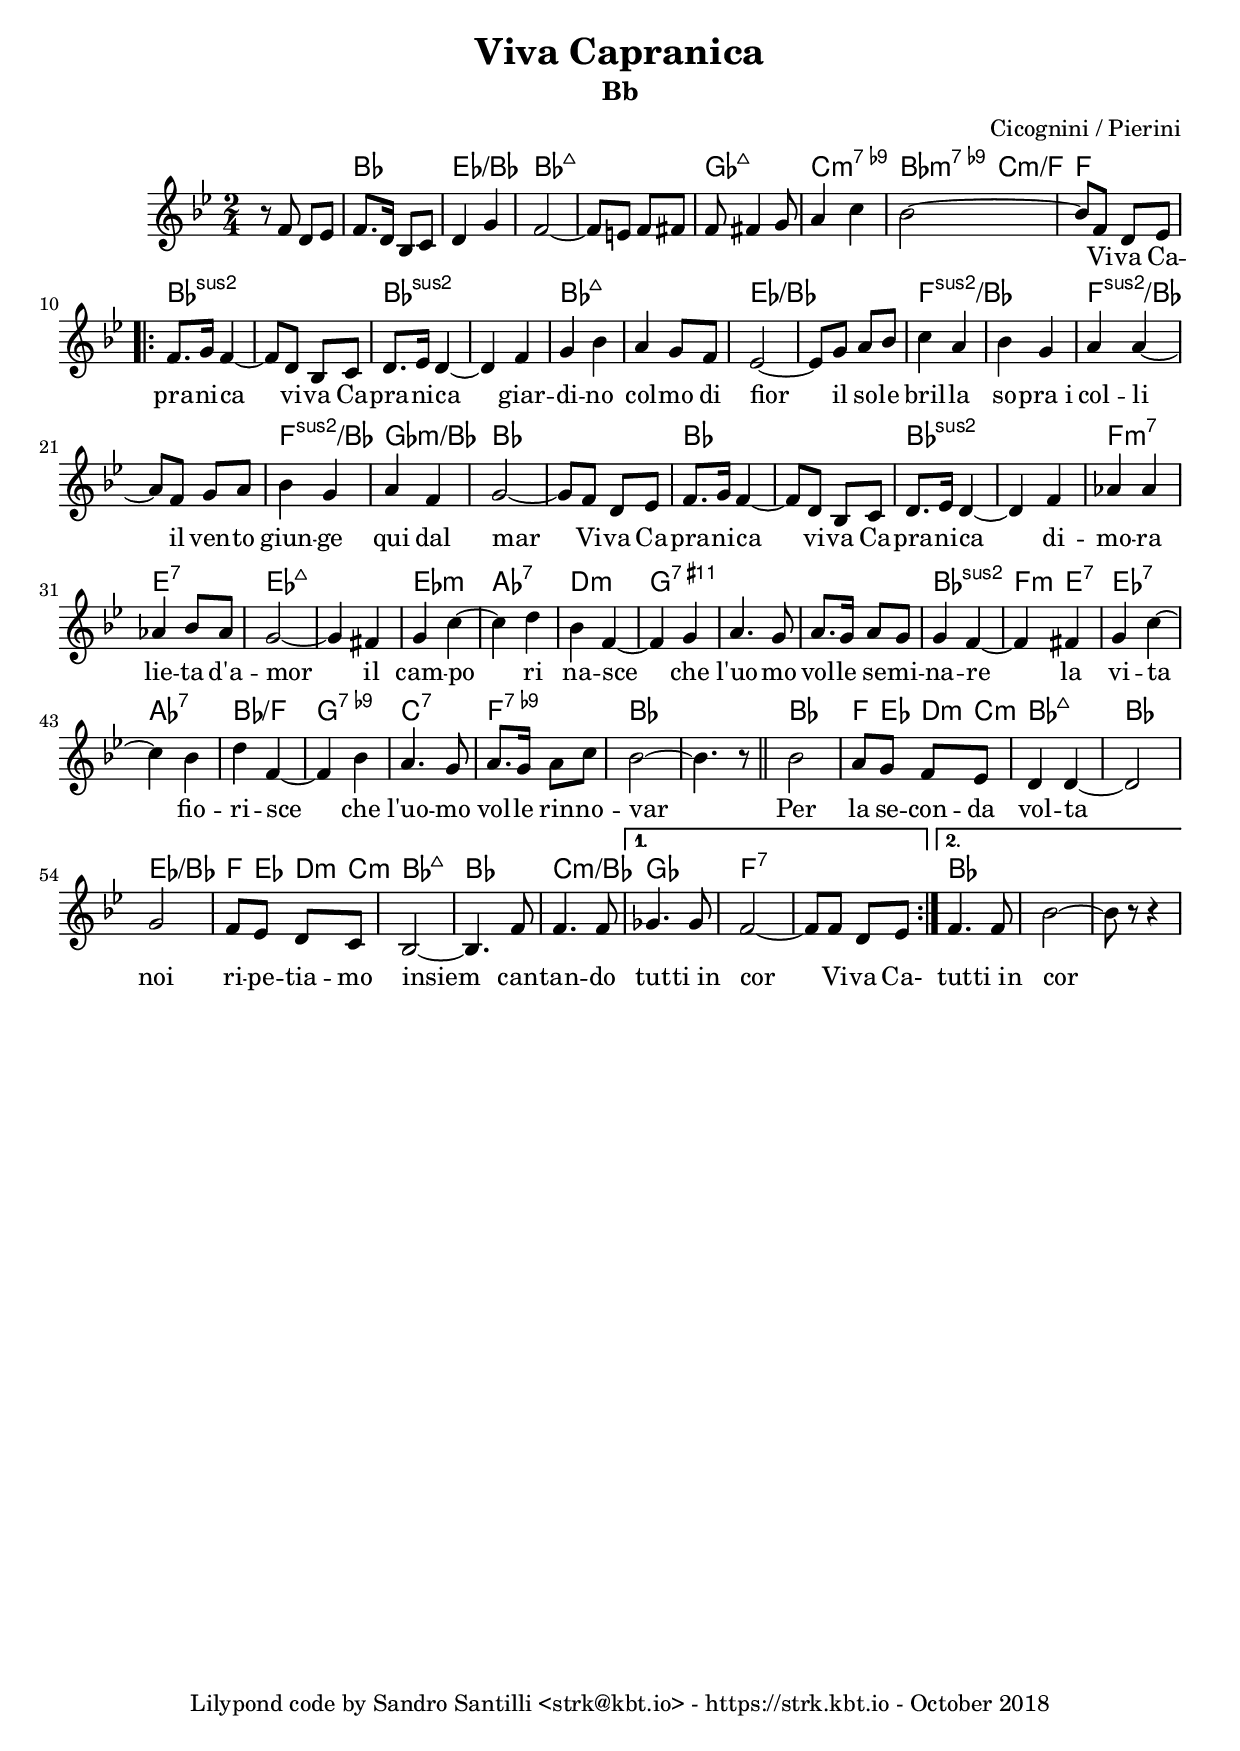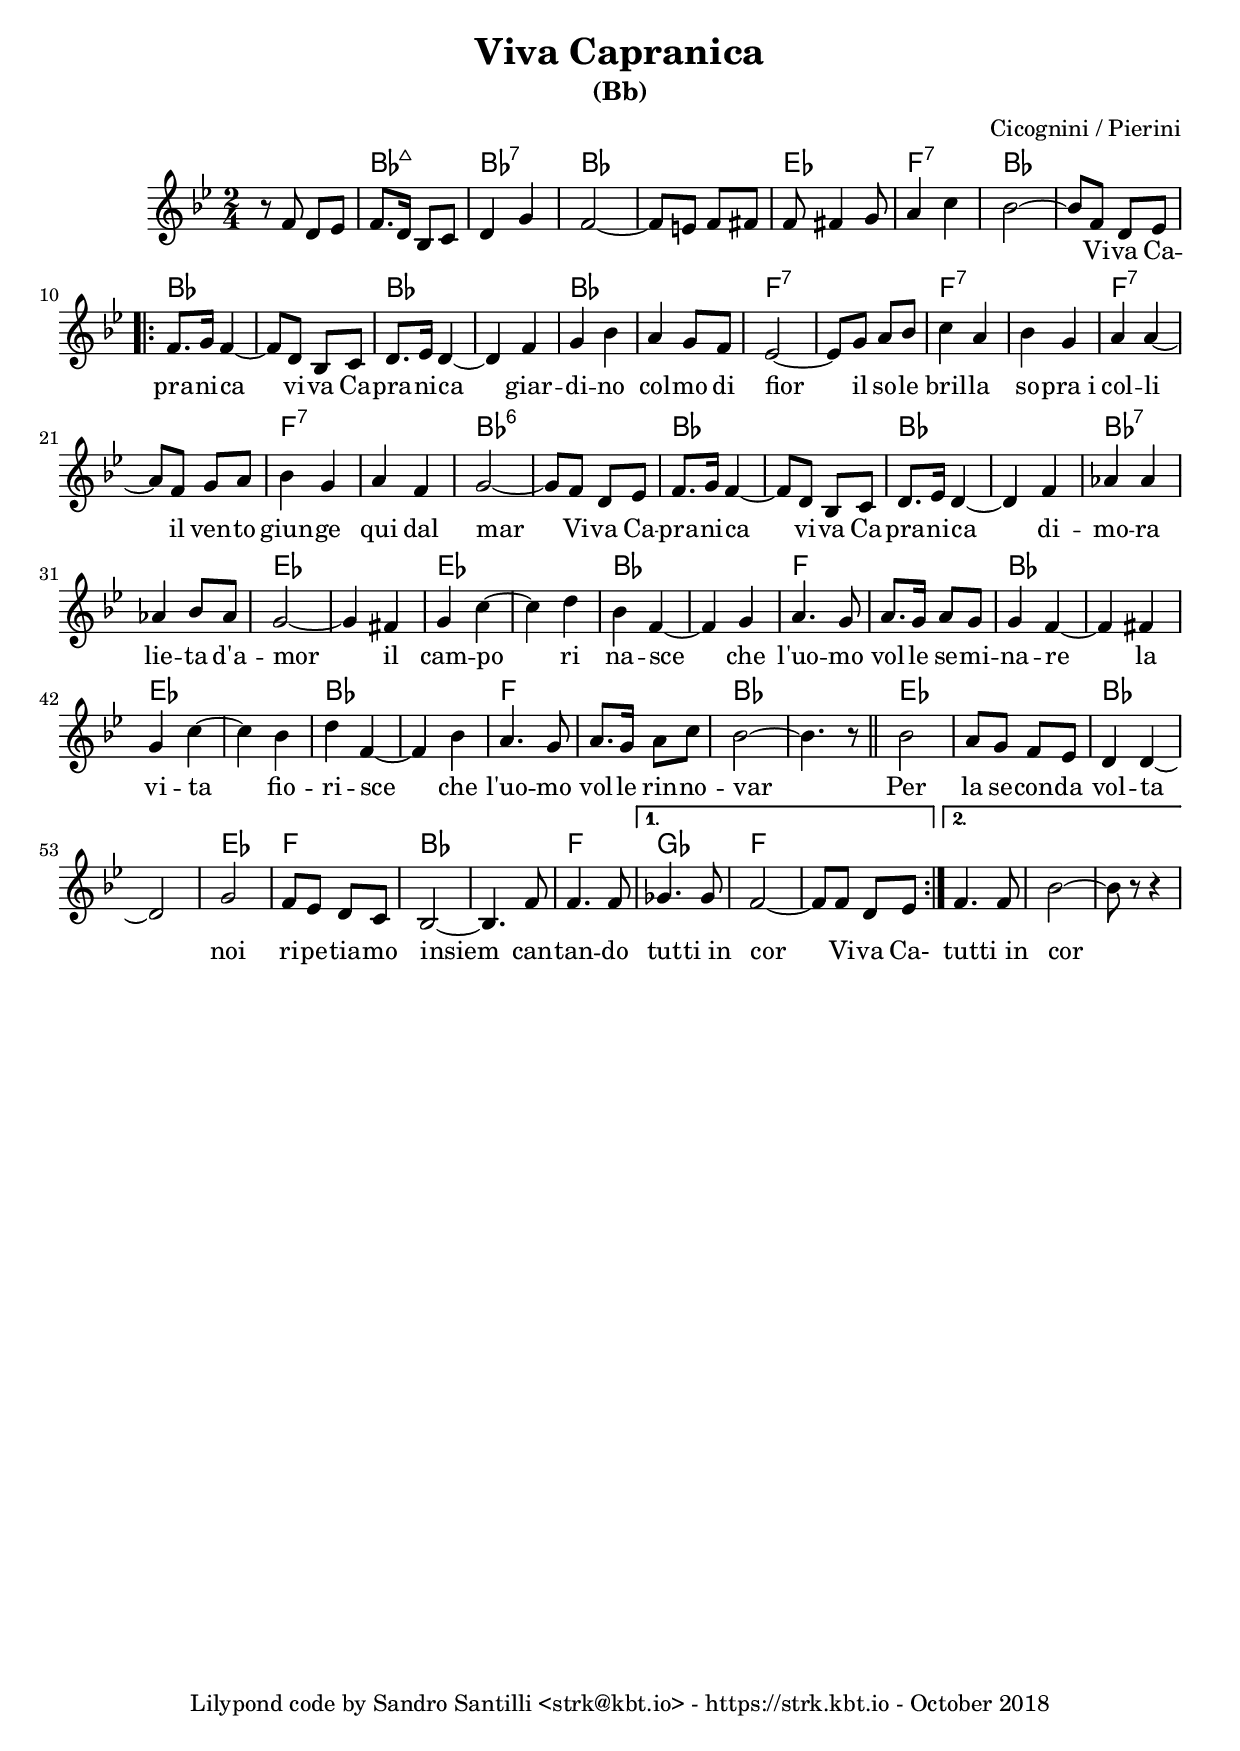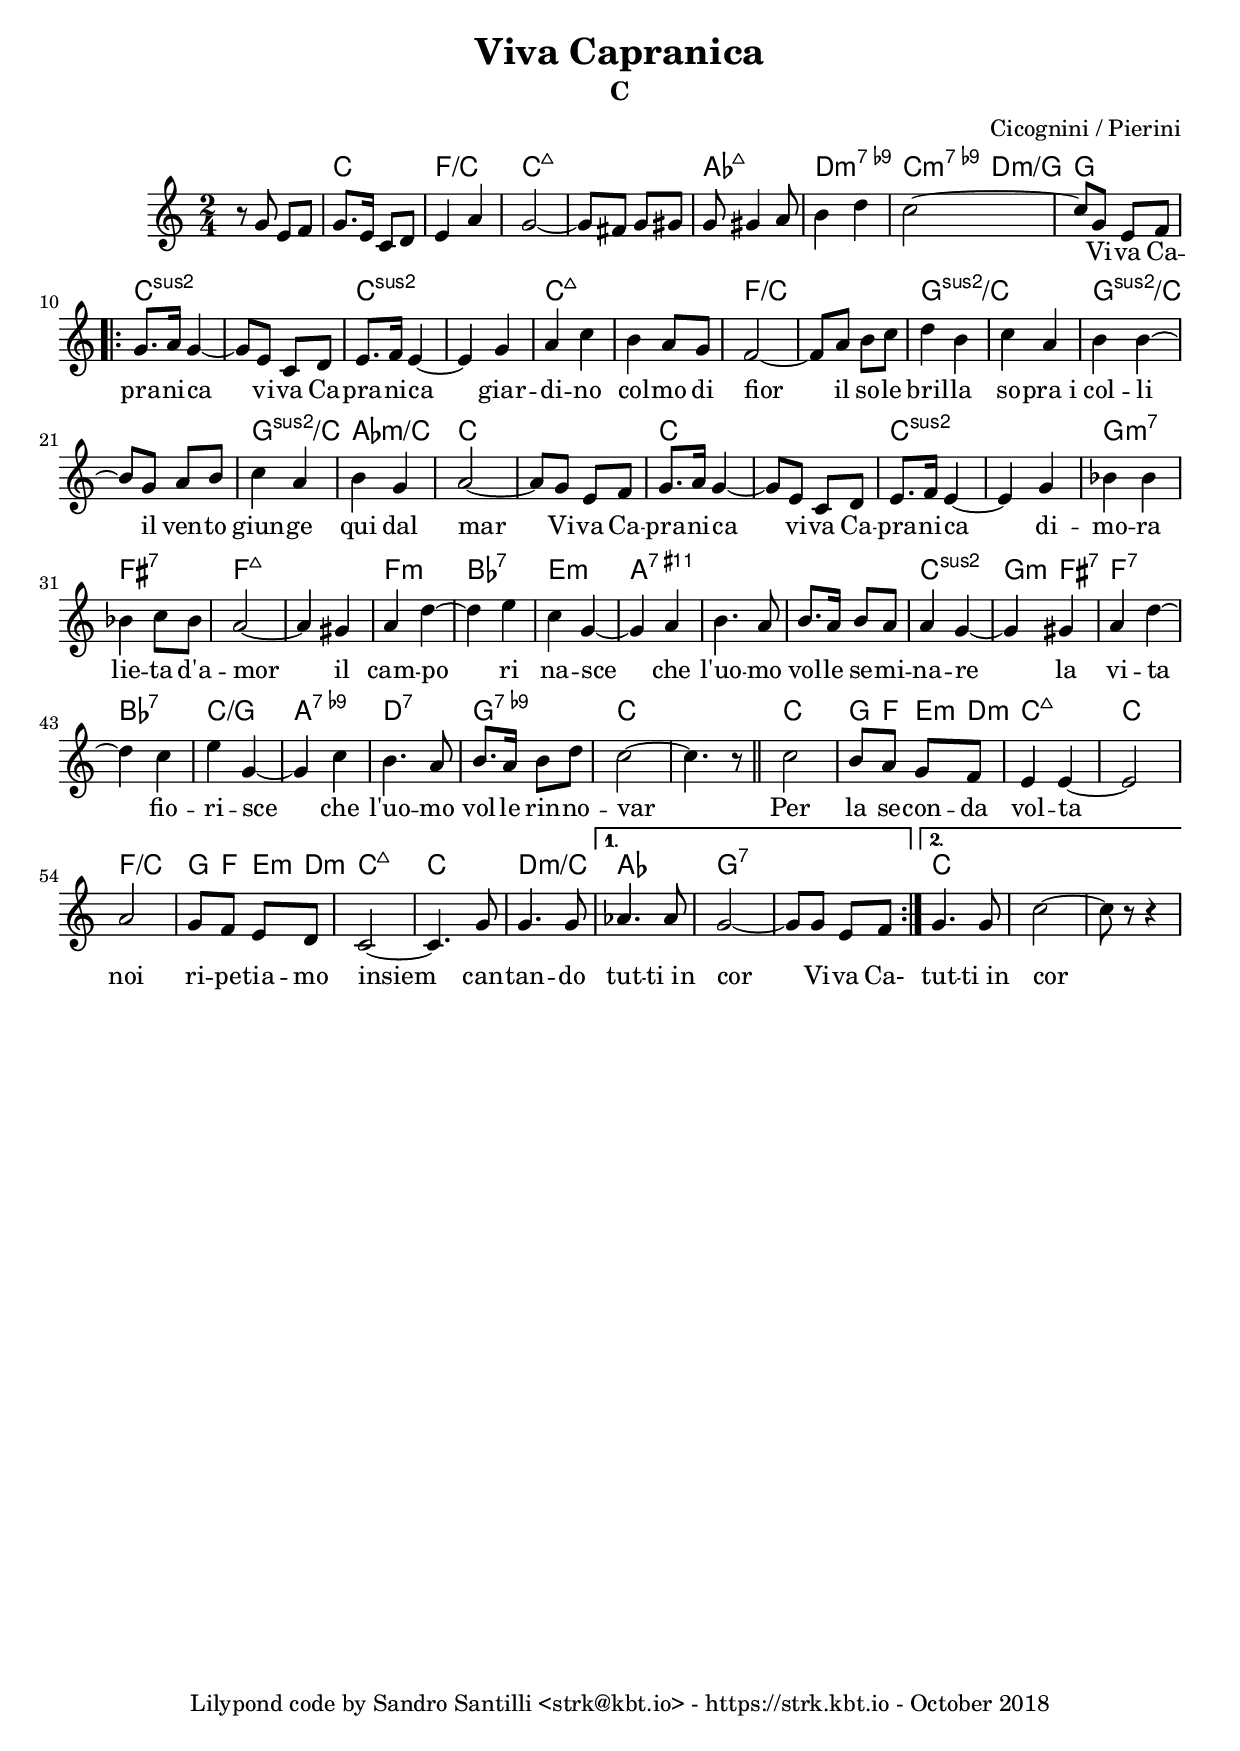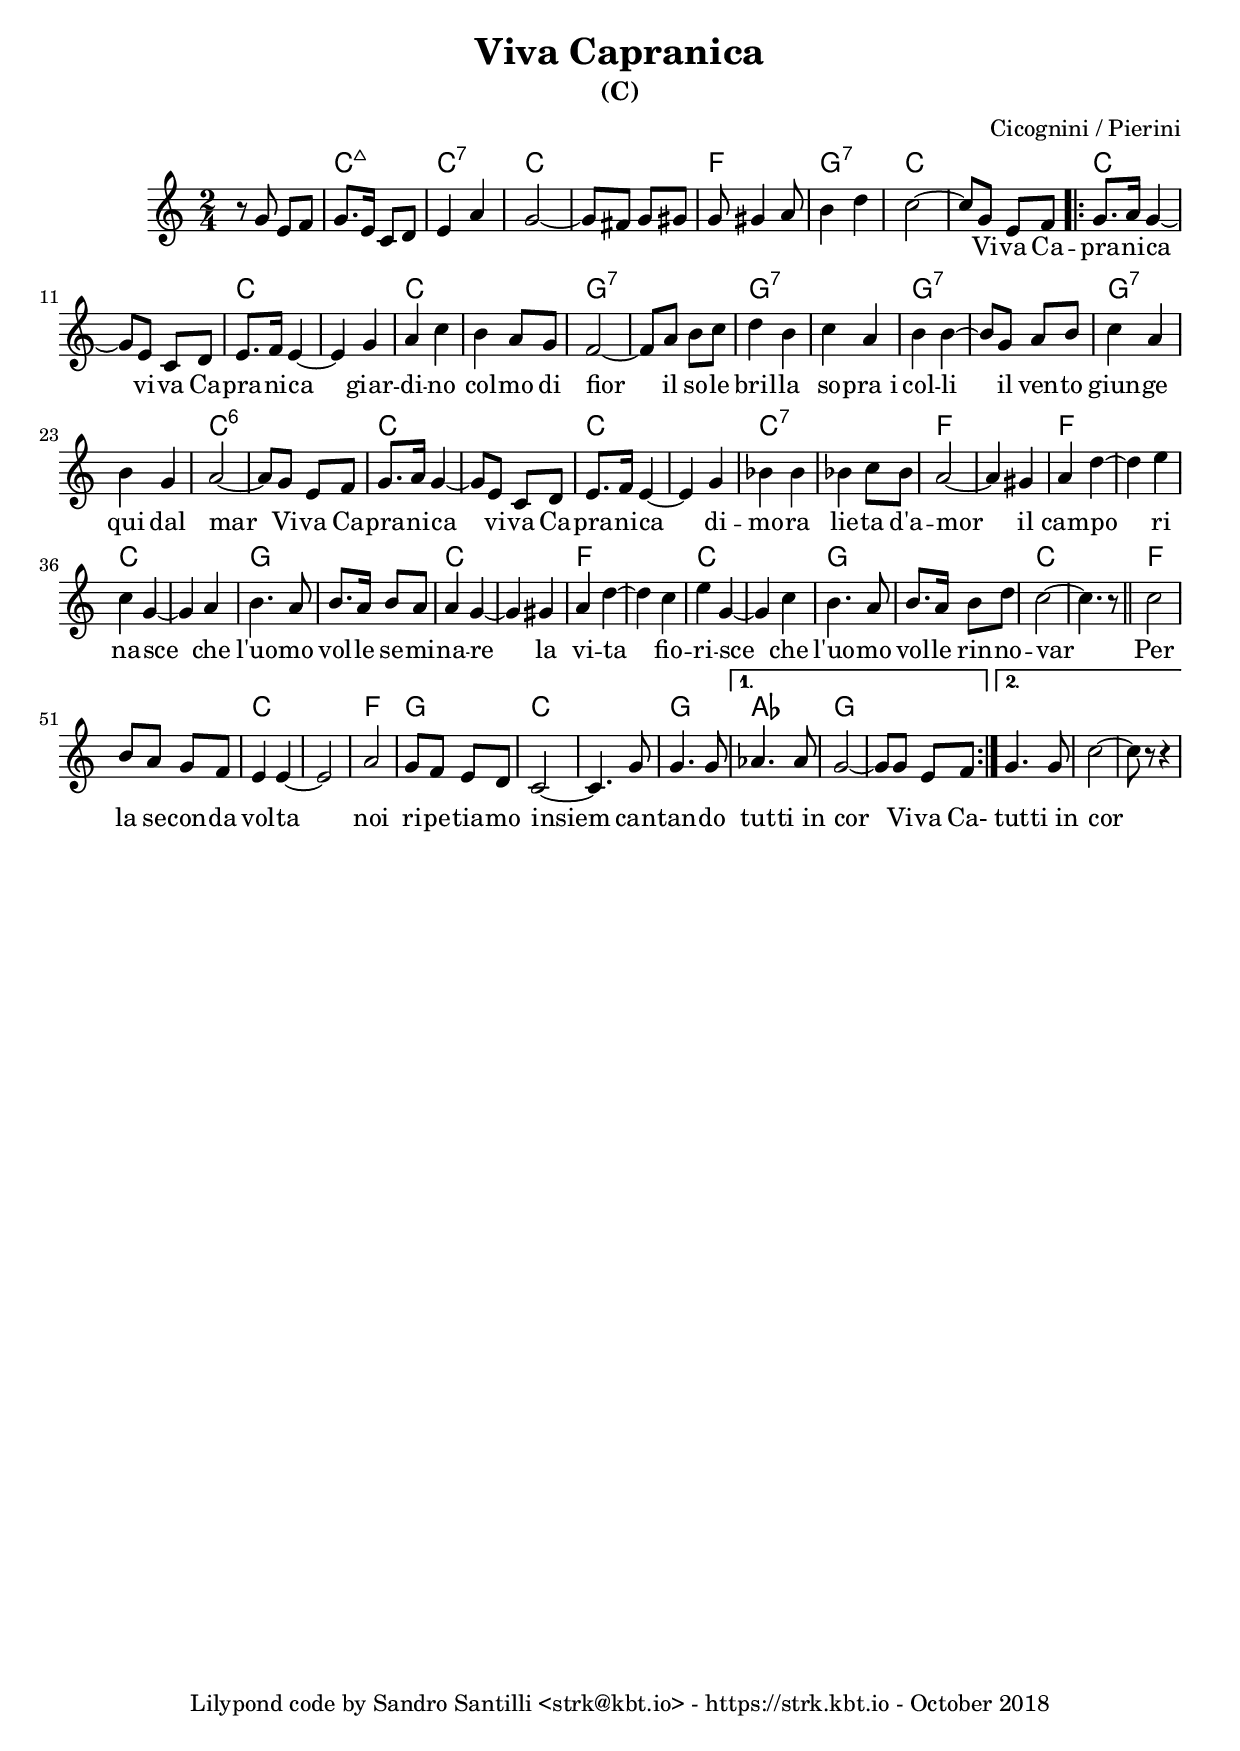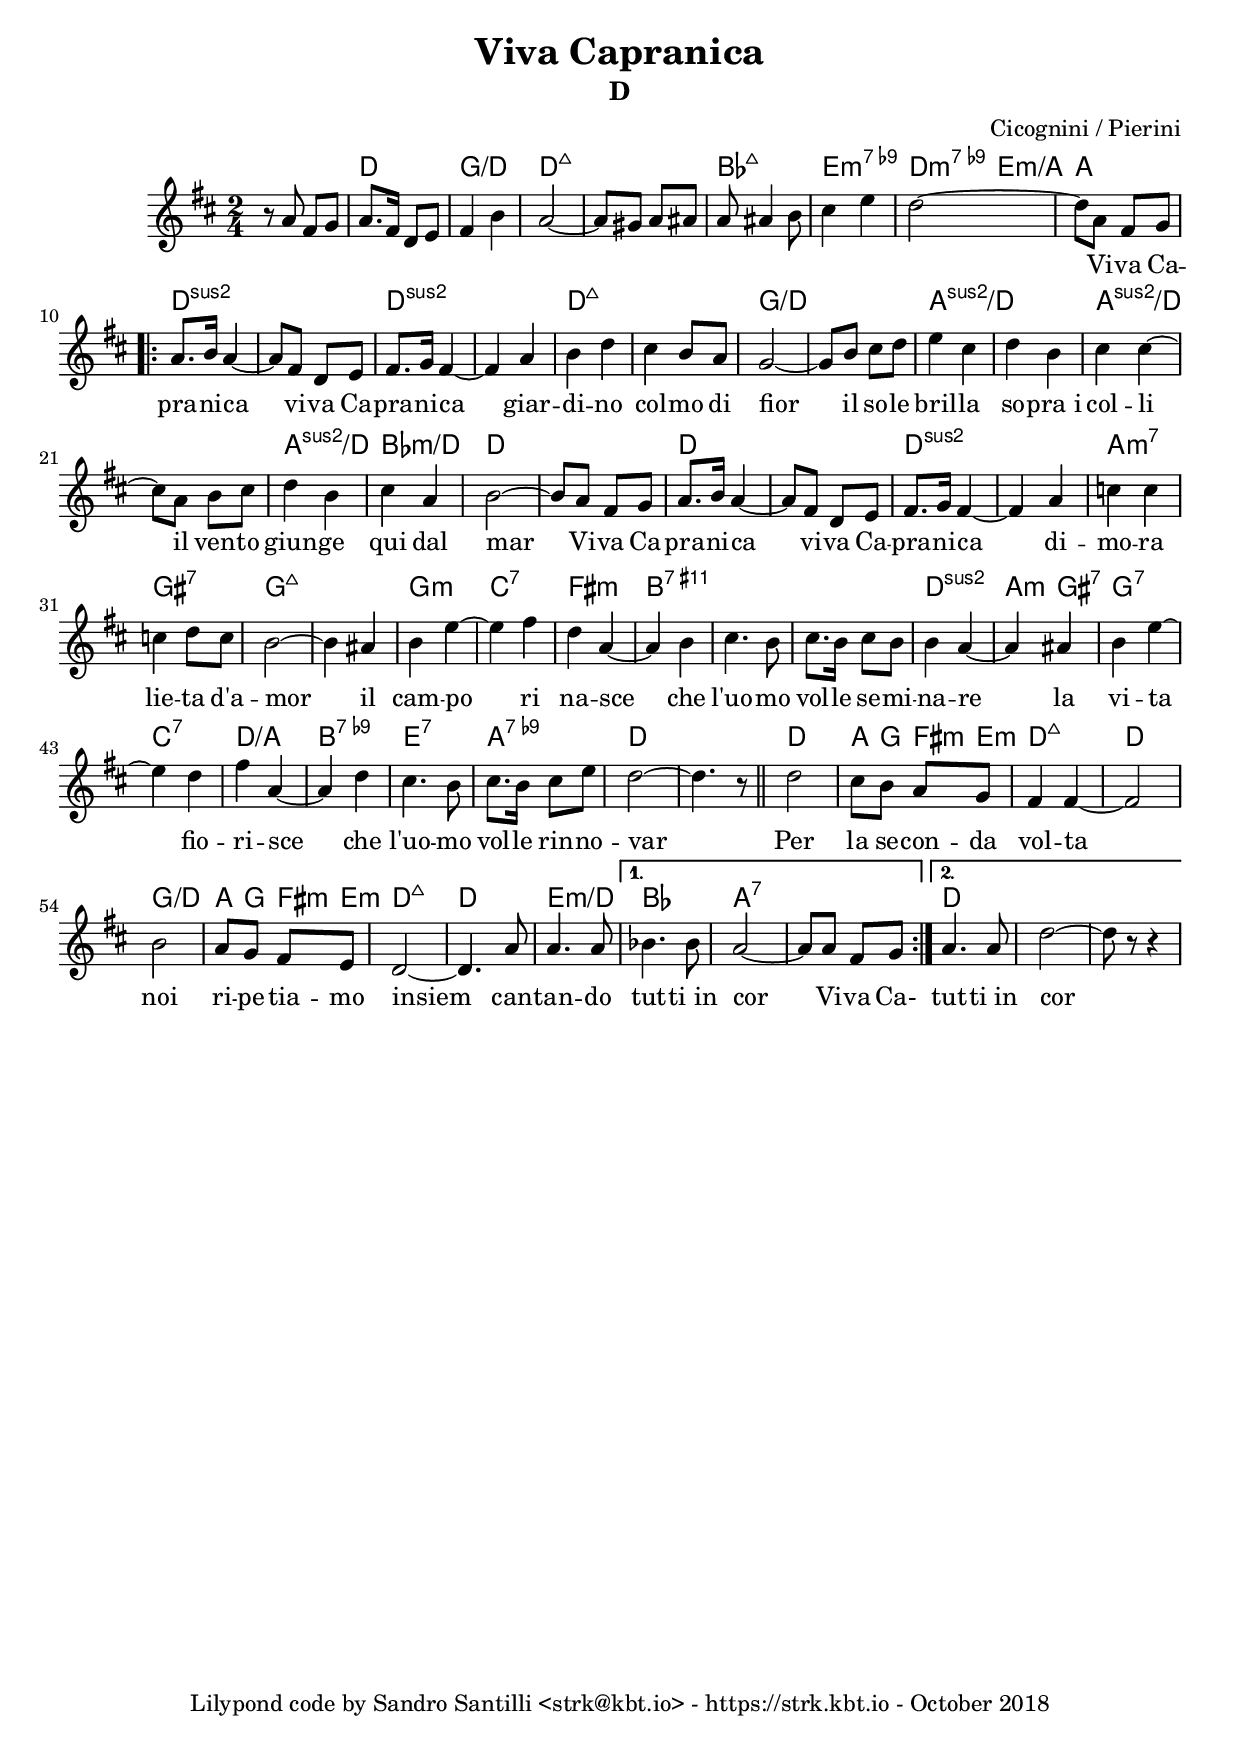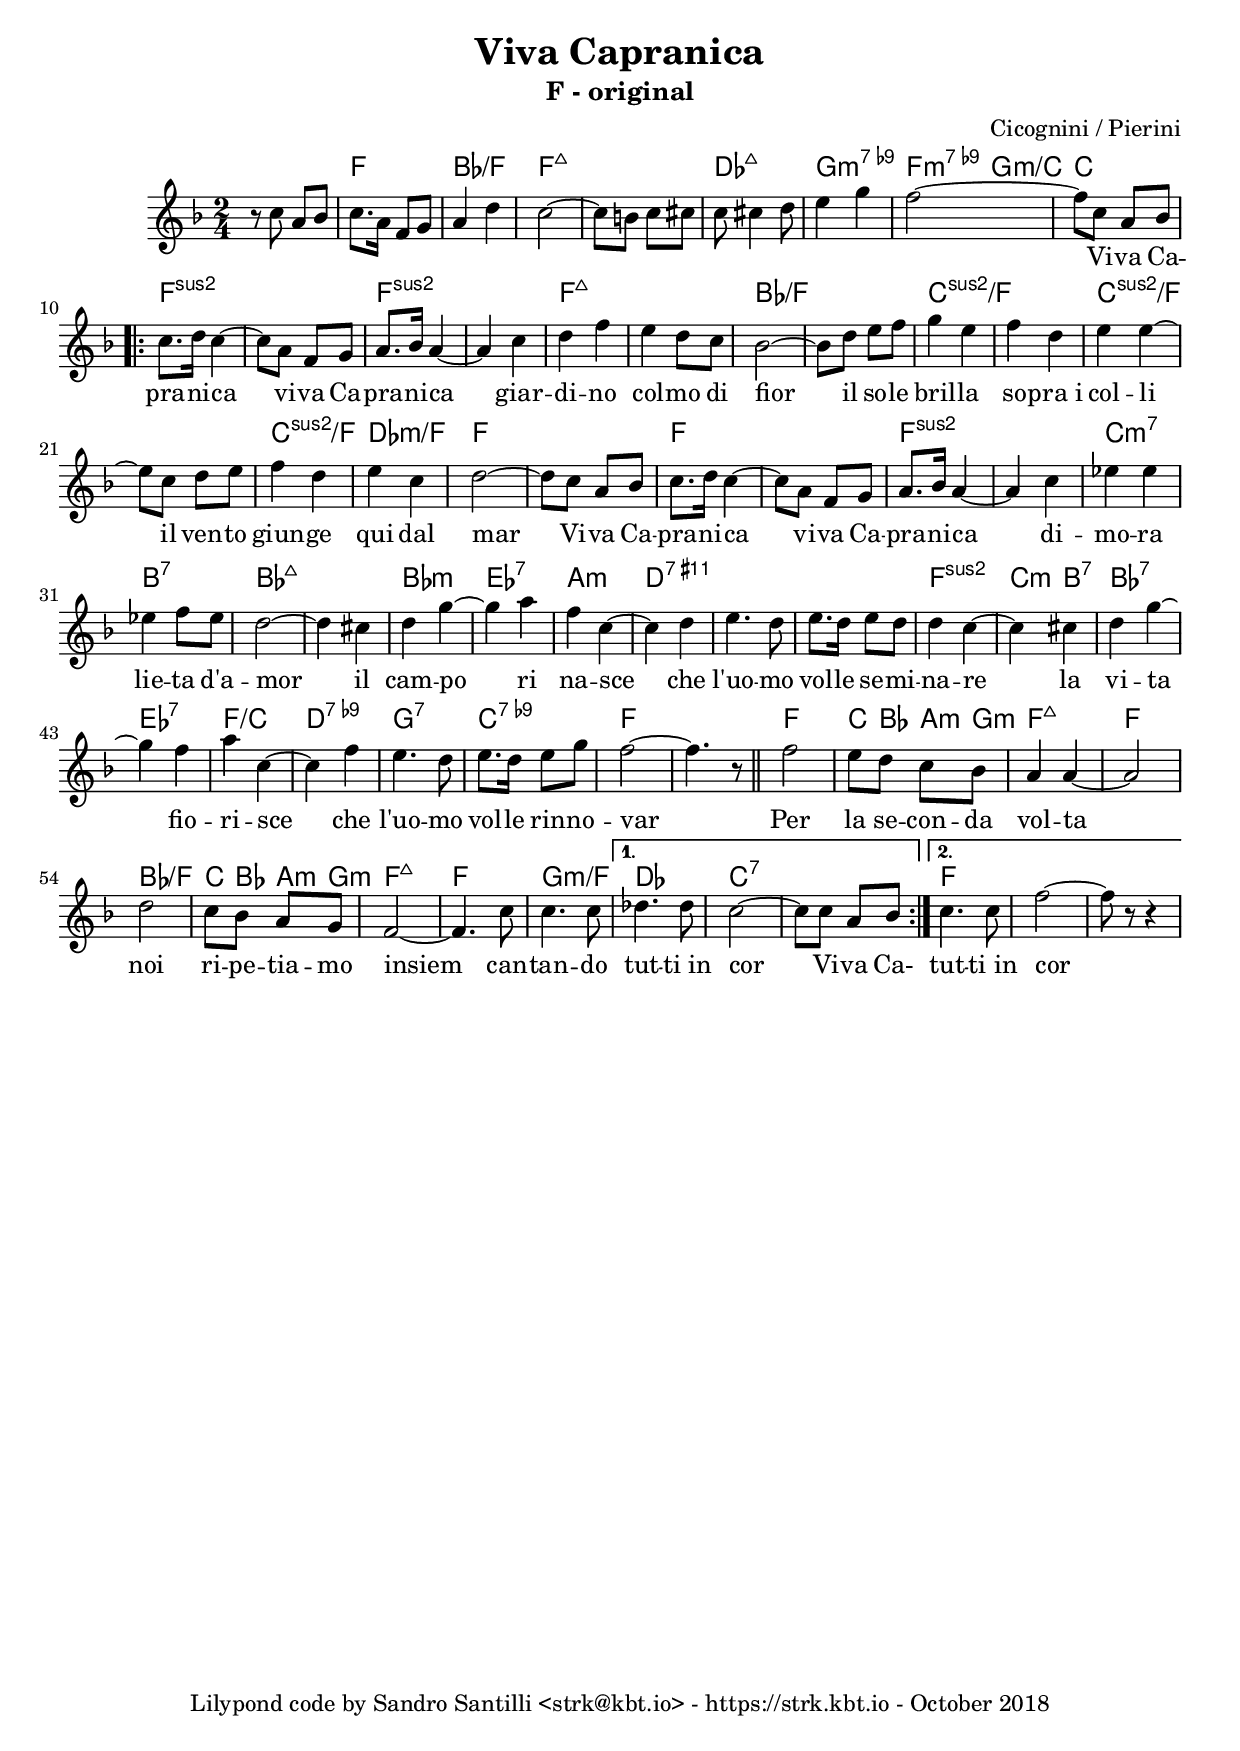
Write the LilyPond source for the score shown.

\version "2.10.33"

\header {
  title = "Viva Capranica"
  %poet = ""
  composer = "Cicognini / Pierini"
  %meter = "94 BPM"
  %piece = "Bossa Nova"
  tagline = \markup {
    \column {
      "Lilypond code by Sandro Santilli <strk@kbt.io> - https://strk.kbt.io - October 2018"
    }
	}
}

words_line_one = \lyricmode {
	_ _ _ _ _ _ _ _ _ _ _ _ _ _ _ _ _ _ _
	Vi -- va Ca -- pra -- ni -- ca
  vi -- va Ca -- pra -- ni -- ca
	giar -- di -- no col -- mo di fior

	il so -- le  bril -- la  so -- pra_i
	col -- li  il ven -- to giun -- ge qui dal mar

	Vi -- va Ca -- pra -- ni -- ca
  vi -- va Ca -- pra -- ni -- ca
  di -- mo -- ra  lie -- ta d'a -- mor

	il cam -- po  ri na -- sce
  che l'uo -- mo vol -- le se -- mi -- na -- re

	la vi -- ta fio -- ri -- sce
	che l'uo -- mo vol -- le rin -- no -- var

	Per la se -- con -- da vol -- ta
	noi ri -- pe -- tia -- mo insiem
	can -- tan -- do tut -- ti_in cor

	Vi -- va  Ca-
	tut -- ti_in cor

}


melody = \relative c'' {
	\key f \major
	\time 2/4
	\numericTimeSignature
	% L1
	r8 c a bes | c8. a16 f8 g | a4 d  | c2 ~ |
	c8 b c cis | c8 cis4 d8   | e4 g4 | f2 ~ | f8 c a bes
	\repeat volta 2 {
		c8. d16 c4~ |

		% L2
		c8 a f g | a8. bes16 a4~ | a4 c | d f | e d8 c |
		bes2 ~ | bes8 d e f | g4 e4 | f d |

		% L3
			e4 e~ | e8 c d e | f4 d | e c |
			d2~ | d8 c8 a bes | c8. d16 c4 ~ |

		% L4
		c8 a f g | a8. bes16 a4~ | a c | ees ees | ees f8 ees | d2~ | d4 cis |

		% L5
		d4 g~ | g a | f c~ | c d e4. d8 | e8. d16 e8 d | d4 c~ |

		% L6
		c4 cis | d g~ | g f | a c,~ | c f | e4. d8 | e8. d16 e8 g |

		% L7
		f2 ~ | f4. r8 \bar "||"
		f2 | e8 d c bes | a4 a~ | a2 | d2 | c8 bes a g |

		% L8
		f2 ~ | f4. c'8 | c4. c8 |

	}
	\alternative {
		{ des4. des8 | c2~ | c8 c a bes | }
		{ c4. c8 | f2~ | f8 r r4 | }
	}
}

harmony_simple = \chordmode {
	\key f \major
	\time 2/4
  s2 | f:7+ | f:7 | f | s | bes | c:7 | f | s |
  f  | s | f | s | f | s | c:7 | s | c:7 | s |
  c:7  | s | c:7 | s | f:6 | s | f | s | f | s |
  f:7 | s | bes | s | bes | s | f | s | c | s | f | s |
  bes | s | f | s | c | s | f | s \bar "||" bes | s | f | s |
  bes | c | f | s | c | des | c | s | s | s | s |
}

% Harmonization by Danilo Pierini 2018-10-18
harmony = \chordmode {
	\key f \major
	\time 2/4
  s | f2 | bes/f | f:7+ | s | des:7+ | g:m7.9- | f4:m7.9- g:m/c  | c2 |
  f2:sus2  | s | f:sus2 | s | f:7+ | s | bes/f | s | c:sus2/f | s |
  c:sus2/f | s | c:sus2/f | des:m/f | f | s | f | s | f:sus2 | s |
  c:m7 | b:7 | bes:7+ | s | bes:m | ees:7 | a:m | d:7.11+ | s | s | f:sus2 | c4:m b:7 |
  bes2:7 | ees:7 | f/c | d:7.9- | g2:7 | c:7.9- | f | s | f | c8 bes a:m g:m | f2:7+f |
  bes2/f | c8 bes a:m g:m | f2:7+f | g:m/f | des | c:7 | s | f | s |
}

leadSheet = {
	<<
    \new ChordNames {
      \harmony
    }

    \new Staff {
		  \new Voice = "vocal" { \melody }
    }

	  \new Lyrics \lyricsto "vocal" \words_line_one
	  %\new Lyrics \lyricsto "vocal" \words_line_two

  >>
}

leadSheet_simple = {
	<<
    \new ChordNames {
      \harmony_simple
    }

    \new Staff {
		  \new Voice = "vocal" { \melody }
    }

	  \new Lyrics \lyricsto "vocal" \words_line_one
	  %\new Lyrics \lyricsto "vocal" \words_line_two

  >>
}


\book {
  \bookOutputSuffix "F"
  \header { subtitle = "F - original" }
  \score {
    \leadSheet
  }
}

\book {
  \bookOutputSuffix "Bb"
  \header { subtitle = "Bb" }
  \score {
		\transpose f bes,
    \leadSheet
  }
}

\book {
  \bookOutputSuffix "Bb-simple"
  \header { subtitle = "(Bb)" }
  \score {
		\transpose f bes,
    \leadSheet_simple
  }
}

\book {
  \bookOutputSuffix "C-simple"
  \header { subtitle = "(C)" }
  \score {
		\transpose f c
    \leadSheet_simple
  }
}

\book {
  \bookOutputSuffix "C"
  \header { subtitle = "C" }
  \score {
		\transpose f c
    \leadSheet
  }
}

\book {
  \bookOutputSuffix "D"
  \header { subtitle = "D" }
  \score {
		\transpose f d
    \leadSheet
  }
}


%--------- MIDI ----------------

\score {
  {
    <<
      \new ChordNames {
        \set Staff.midiInstrument = "guitar harmonics"
        \harmony
      }
      \new Staff {
        %\set Staff.midiInstrument = "muted trumpet"
        \new Voice = "vocal" { \melody }
      }
      %\new Staff {
        %\set Staff.midiInstrument = "acoustic bass"
        %\new Voice = "bass" { \bassLine }
      %}
    >>
  }
	\midi { \context { \Score tempoWholesPerMinute = #(ly:make-moment 90 4) } }
}
